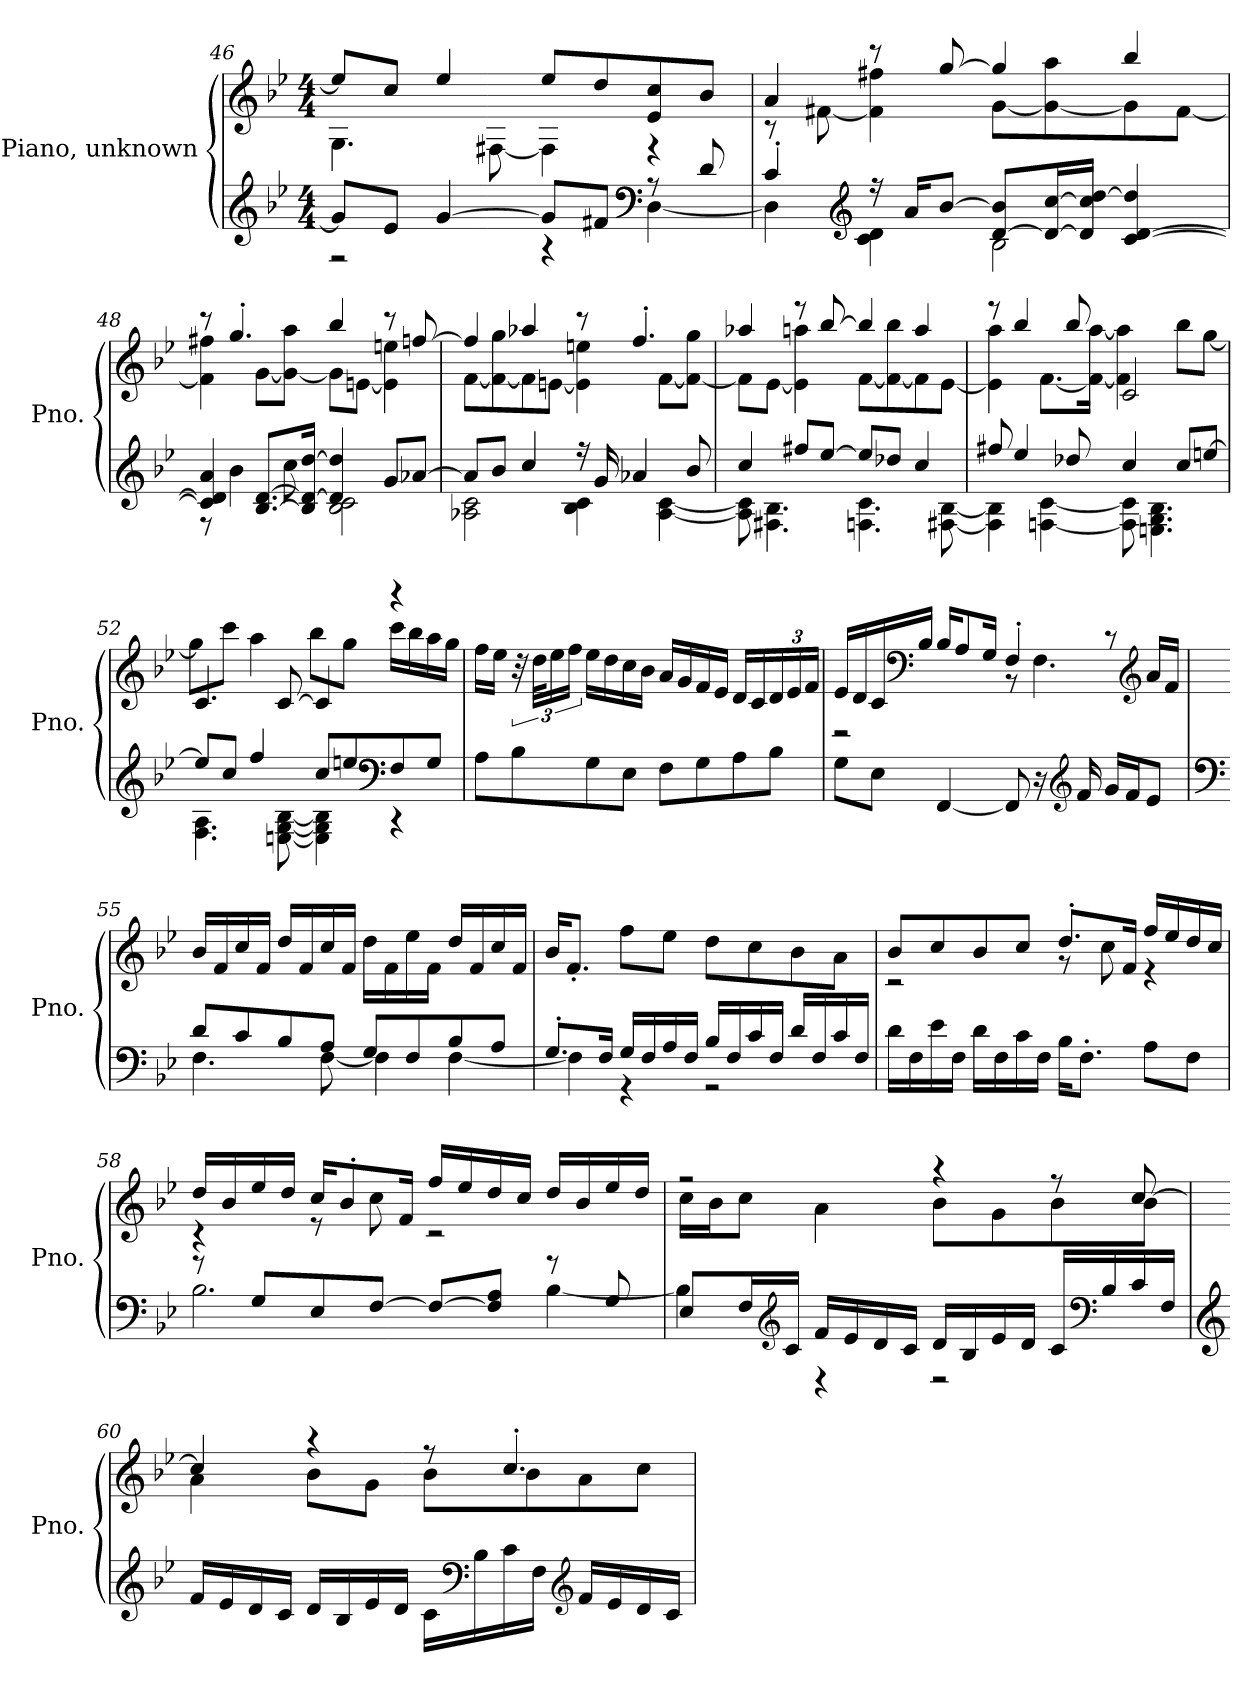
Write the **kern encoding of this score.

**kern	**kern
*part1	*part1
*staff2	*staff1
*I"Piano, unknown	*
*I'Pno.	*
*clefG2	*clefG2
*k[b-e-]	*k[b-e-]
*M4/4	*M4/4
=46	=46
*^	*^
8g/L]	2r	8ee-/L]	4.G\
8e-/J	.	8cc/J	.
[4g/	.	4ee-/	.
.	.	.	[8F#X\
8g/L]	4r	8ee-/L	4F#\]
8f#X/J	.	8dd/	.
*clefF4	*	*	*
8r	[4D\	8e-/ 8cc/	4r
8d/	.	8b-/J	.
!!LO:LB:g=z	!!
=47	=47	=47	=47
4c'/	4D\]	4a/	8r
.	.	.	[8f#X\
*clefG2	*	*	*
16r	4c\ 4d\	8r	4f#\] 4ff#X\
16a/KL	.	.	.
[8b-/J	.	[8gg/	.
[8d/ 8b-/]L	2B-\	4gg/]	[8g\L
16d/_ [16cc/L	.	.	8g\_ 8aa\
16d/] 16cc/] [16dd/JJ	.	.	.
[4c/ [4d/ 4dd/]	.	4bb-/	8g\]
.	.	.	[8f#\J
=48	=48	=48	=48
4c/] 4d/] 4a/	8r	8r	4f#\] 4ff#X\
.	4b-\	4.gg'/	.
[8.B-/ [8.d/L	.	.	[8g\L
.	8cc\	.	8g\_ 8aa\J
16B-/] 16d/_ [16dd/Jk	.	.	.
4d/] 4dd/]	2B-\ 2c\	4bb-/	8g\L]
.	.	.	[8en\J
8g/L	.	8r	4e\] 4een\
[8a-X/J	.	[8ffn/	.
!!LO:LB:g=z	!!
=49	=49	=49	=49
8a-/L]	2A-X\ 2c\	4ff/]	[8f\L
8b-/J	.	.	8f\_ 8gg\
4cc/	.	4aa-X/	8f\]
.	.	.	[8en\J
16r	4B-\ 4c\	8r	4e\] 4een\
16g/	.	.	.
4a-X/	.	4.ff'/	.
.	[4A-\ [4c\	.	[8f\L
8b-/	.	.	8f\_ 8gg\J
=50	=50	=50	=50
4cc/	8A-\] 8c\]	4aa-X/	8f\L]
.	4.F#X\ 4.B-\	.	[8e-\J
8ff#X/L	.	8r	4e-\] 4aan\
[8ee-/J	.	[8bb-/	.
8ee-/L]	4.Fn\ 4.c\	4bb-/]	[8f\L
8dd-X/J	.	.	8f\_ 8bb-\
4cc/	.	4aa/	8f\]
.	[8F#X\ [8B-\	.	[8e-\J
!!LO:LB:g=z	!!
=51	=51	=51	=51
8ff#X/	4F#\] 4B-\]	8r	4e-\] 4aa\
4ee-/	.	4bb-/	.
.	[4Fn\ [4c\	.	[8.f\L
8dd-X/	.	8bb-/	.
.	.	.	16f\_ [16aa\Jk
4cc/	8F\] 8c\]	2c/	4f\] 4aa\]
.	4.En\ 4.G\ 4.B-\	.	.
8cc/L	.	.	8bb-\L
[8een/J	.	.	[8gg\J
=52	=52	=52	=52
8ee/L]	4.F\ 4.A\	4.c/	8gg\L]
8cc/J	.	.	8ccc\J
4ff/	.	.	4aa\
.	[8En\ [8G\ [8B-\	[8c/	.
8cc/L	4E\] 4G\] 4B-\]	4c/]	8bb-\L
8een/	.	.	8gg\J
*clefF4	*	*	*
8F/	4r	4r	16ccc\LL
.	.	.	16bb-\
8G/J	.	.	16aa\
.	.	.	16gg\JJ
*v	*v	*	*
*	*v	*v
!!LO:LB:g=z
=53	=53
8A\L	16ff\LL
.	16ee-\JJ
8B-\	48r
.	48dd\KLL
.	24ee-\
.	24ff\JJ
8G\	16ee-\LL
.	16dd\
8E-\J	16cc\
.	16b-\JJ
8F\L	16a/LL
.	16g/
8G\	16f/
.	16e-/JJ
8A\	16d/LL
.	16c/
*	*Xbrackettup
8B-\J	24d/
.	24e-/
.	24f/JJ
=54	=54
*	*^
8G\L	16e-/LL	2r
.	16d/	.
8E-\J	16c/	.
*	*clefF4	*
.	16B-/JJ	.
[4FF/	16B-/KL	.
.	8A/	.
.	16G/Jk	.
8FF/]	4F'/	8r
16r	.	4.F\
*clefG2	*	*
16f/	.	.
16g/LL	8r	.
16f/J	.	.
*	*clefG2	*
8e-/J	16a/LL	.
.	16f/JJ	.
*	*v	*v
!!LO:PB:g=z
=55	=55
*clefF4	*
*^	*
8d/L	4.F\	16b-/LL
.	.	16f/
8c/	.	16cc/
.	.	16f/JJ
8B-/	.	16dd/LL
.	.	16f/
8A/J	[8F\	16cc/
.	.	16f/JJ
8G/L	4F\]	16dd\LL
.	.	16f\
8F/	.	16ee-\
.	.	16f\JJ
8B-/	[4F\	16dd/LL
.	.	16f/
8A/J	.	16cc/
.	.	16f/JJ
=56	=56	=56
8.G'/L	4F\]	16b-/KL
.	.	8.f'/J
16F/Jk	.	.
16G/LL	4r	8ff\L
16F/	.	.
16A/	.	8ee-\J
16F/JJ	.	.
16B-/LL	2r	8dd\L
16F/	.	.
16c/	.	8cc\
16F/JJ	.	.
16d/LL	.	8b-\
16F/	.	.
16c/	.	8a\J
16F/JJ	.	.
*v	*v	*
!!LO:LB:g=z
=57	=57
*	*^
16d\LL	8b-/L	2r
16F\	.	.
16e-\	8cc/	.
16F\JJ	.	.
16d\LL	8b-/	.
16F\	.	.
16c\	8cc/J	.
16F\JJ	.	.
16B-\KL	8.dd'/L	8r
8.F'\J	.	.
.	.	8cc\
.	16f/Jk	.
8A\L	16ff/LL	4r
.	16ee-/	.
8F\J	16dd/	.
.	16cc/JJ	.
=58	=58	=58
*^	*	*
8r	2.B-\	16dd/LL	4r
.	.	16b-/	.
8G/L	.	16ee-/	.
.	.	16dd/JJ	.
8E-/	.	16cc/KL	8r
.	.	8b-'/	.
[8F/J	.	.	8cc\
.	.	16f/Jk	.
8F/L_	.	16ff/LL	2r
.	.	16ee-/	.
8F/] 8A/J	.	16dd/	.
.	.	16cc/JJ	.
8r	[4B-\	16dd/LL	.
.	.	16b-/	.
8G/	.	16ee-/	.
.	.	16dd/JJ	.
!!LO:LB:g=z	!!
=59	=59	=59	=59
8E-/L	4B-\]	2r	16cc\LL
.	.	.	16b-\J
16F/L	.	.	8cc\J
*clefG2	*	*	*
16c/JJ	.	.	.
16f/LL	4r	.	4a\
16e-/	.	.	.
16d/	.	.	.
16c/JJ	.	.	.
16d/LL	2r	4r	8b-\L
16B-/	.	.	.
16e-/	.	.	8g\
16d/JJ	.	.	.
16c/LL	.	8r	8b-\
*clefF4	*	*	*
16B-/	.	.	.
16c/	.	[8cc/	8b-\J
16F/JJ	.	.	.
*v	*v	*	*
=60	=60	=60
*clefG2	*	*
16f/LL	4cc/]	4a\
16e-/	.	.
16d/	.	.
16c/JJ	.	.
16d/LL	4r	8b-\L
16B-/	.	.
16e-/	.	8g\J
16d/JJ	.	.
16c\LL	8r	8b-\L
*clefF4	*	*
16B-\	.	.
16c\	4.cc'/	8b-\
16F\JJ	.	.
*clefG2	*	*
16f/LL	.	8a\
16e-/	.	.
16d/	.	8cc\J
16c/JJ	.	.
*	*v	*v
=	=
*-	*-
